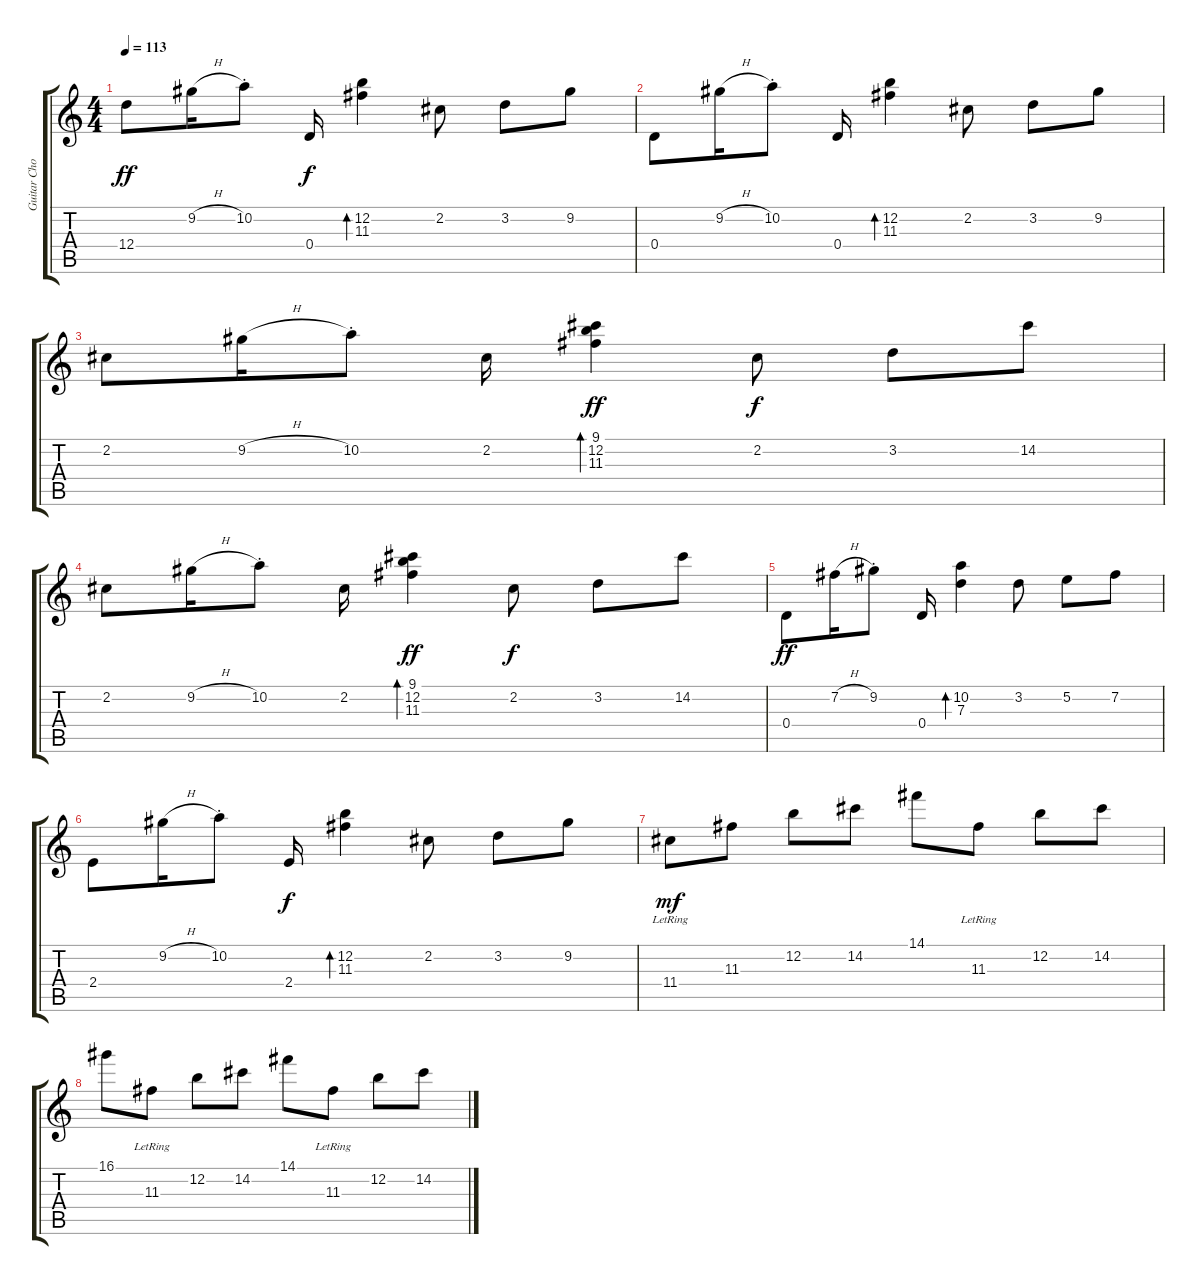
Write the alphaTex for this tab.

\track ("Guitar Chords" "Guitar Cho") {instrument acousticguitarsteel}
\staff {score tabs}
\tuning (E4 B3 G3 D3 A2 E2) {hide}
\ts (4 4)
\tempo 113
\clef g2
\ks c
12.4.8{dy ff} 9.2{h}.16 10.2{st}.8 0.4.16{dy f} (12.2 11.3).4{bd 240} 2.2.8 3.2.8 9.2.8 |
0.4.8 9.2{h}.16 10.2{st}.8 0.4.16 (12.2 11.3).4{bd 240} 2.2.8 3.2.8 9.2.8 |
2.2.8 9.2{h}.16 10.2{st}.8 2.2.16 (9.1 12.2 11.3).4{bd 120 dy ff} 2.2.8{dy f} 3.2.8 14.2.8 |
2.2.8 9.2{h}.16 10.2{st}.8 2.2.16 (9.1 12.2 11.3).4{bd 120 dy ff} 2.2.8{dy f} 3.2.8 14.2.8 |
0.4.8{dy ff} 7.2{h}.16 9.2{st}.8 0.4.16 (10.2 7.3).4{bd 120} 3.2.8 5.2.8 7.2.8 |
2.4.8 9.2{h}.16 10.2{st}.8 2.4.16{dy f} (12.2 11.3).4{bd 240} 2.2.8 3.2.8 9.2.8 |
11.4{lr}.8{dy mf} 11.3.8 12.2.8 14.2.8 14.1.8 11.3{lr}.8 12.2.8 14.2.8 |
16.1.8 11.3{lr}.8 12.2.8 14.2.8 14.1.8 11.3{lr}.8 12.2.8 14.2.8
